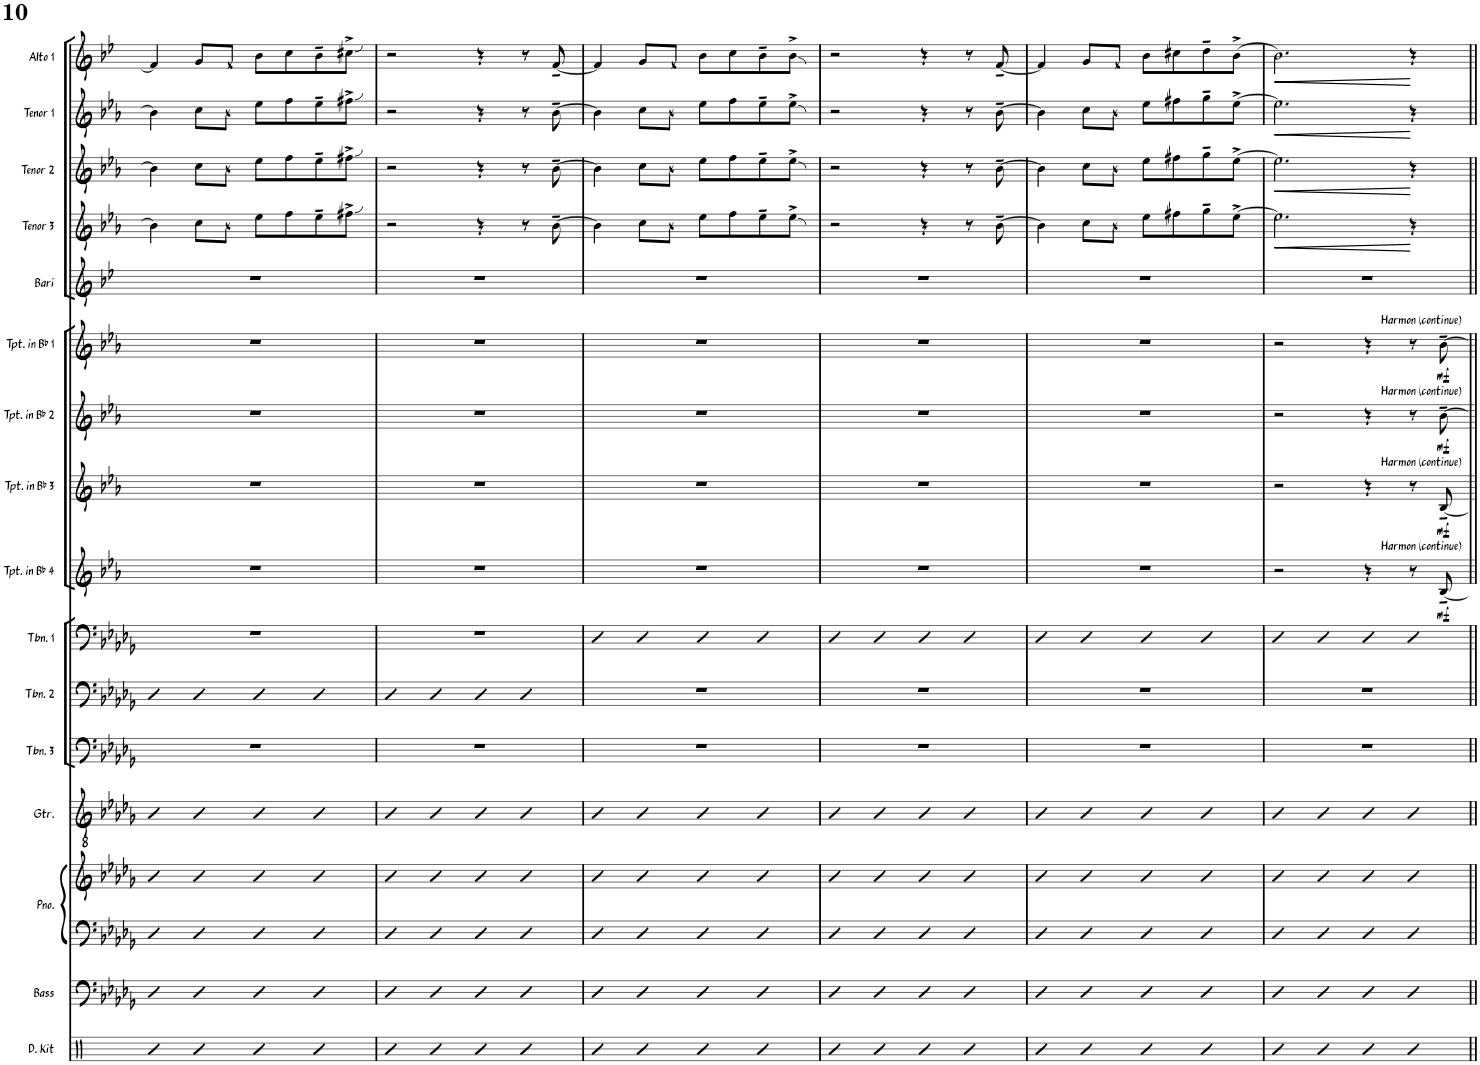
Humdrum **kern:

**kern	**kern	**kern	**kern	**kern	**kern	**kern	**kern	**kern	**dynam	**kern	**dynam	**kern	**dynam	**kern	**dynam	**kern	**kern	**dynam	**kern	**dynam	**kern	**dynam	**kern	**dynam
*part16	*part15	*part14	*part14	*part13	*part12	*part11	*part10	*part9	*part9	*part8	*part8	*part7	*part7	*part6	*part6	*part5	*part4	*part4	*part3	*part3	*part2	*part2	*part1	*part1
*staff17	*staff16	*staff15	*staff14	*staff13	*staff12	*staff11	*staff10	*staff9	*staff9	*staff8	*staff8	*staff7	*staff7	*staff6	*staff6	*staff5	*staff4	*staff4	*staff3	*staff3	*staff2	*staff2	*staff1	*staff1
*I"Drum Kit	*I"Acoustic Bass	*I"Piano	*	*I"Guitar	*I"Trombone 3	*I"Trombone 2	*I"Trombone 1	*I"Trumpet in Bb 4	*	*I"Trumpet in Bb 3	*	*I"Trumpet in Bb 2	*	*I"Trumpet in Bb 1	*	*I"Bari Sax	*I"Tenor Sax 3	*	*I"Tenor Sax 2	*	*I"Tenor Sax 1	*	*I"Alto Sax 1	*
*I'D. Kit	*I'Bass	*I'Pno.	*	*I'Gtr.	*I'Tbn. 3	*I'Tbn. 2	*I'Tbn. 1	*I'Tpt. in Bb 4	*	*I'Tpt. in Bb 3	*	*I'Tpt. in Bb 2	*	*I'Tpt. in Bb 1	*	*I'Bari	*I'Tenor 3	*	*I'Tenor 2	*	*I'Tenor 1	*	*I'Alto 1	*
!!LO:PB:g=z
*clefX	*clefF4	*clefF4	*clefG2	*clefGv2	*clefF4	*clefF4	*clefF4	*clefG2	*	*clefG2	*	*clefG2	*	*clefG2	*	*clefG2	*clefG2	*	*clefG2	*	*clefG2	*	*clefG2	*
*	*Trd7c12	*	*	*	*	*	*	*Trd1c2	*	*Trd1c2	*	*Trd1c2	*	*Trd1c2	*	*Trd12c21	*Trd8c14	*	*Trd8c14	*	*Trd8c14	*	*Trd5c9	*
*k[]	*k[b-e-a-d-g-]	*k[b-e-a-d-g-]	*k[b-e-a-d-g-]	*k[b-e-a-d-g-]	*k[b-e-a-d-g-]	*k[b-e-a-d-g-]	*k[b-e-a-d-g-]	*k[b-e-a-]	*	*k[b-e-a-]	*	*k[b-e-a-]	*	*k[b-e-a-]	*	*k[b-e-]	*k[b-e-a-]	*	*k[b-e-a-]	*	*k[b-e-a-]	*	*k[b-e-]	*
*M4/4	*M4/4	*M4/4	*M4/4	*M4/4	*M4/4	*M4/4	*M4/4	*M4/4	*	*M4/4	*	*M4/4	*	*M4/4	*	*M4/4	*M4/4	*	*M4/4	*	*M4/4	*	*M4/4	*
=58	=58	=58	=58	=58	=58	=58	=58	=58	=58	=58	=58	=58	=58	=58	=58	=58	=58	=58	=58	=58	=58	=58	=58	=58
4R	4D-	4D-	4b-	4B-	1r	4D-	1r	1r	.	1r	.	1r	.	1r	.	1r	4b-\]	.	4b-\]	.	4b-\]	.	4f/]	.
4R	4D-	4D-	4b-	4B-	.	4D-	.	.	.	.	.	.	.	.	.	.	8cc\L	.	8cc\L	.	8cc\L	.	8g/L	.
.	.	.	.	.	.	.	.	.	.	.	.	.	.	.	.	.	8b-\J	.	8b-\J	.	8b-\J	.	8f/J	.
4R	4D-	4D-	4b-	4B-	.	4D-	.	.	.	.	.	.	.	.	.	.	8ee-\L	.	8ee-\L	.	8ee-\L	.	8b-\L	.
.	.	.	.	.	.	.	.	.	.	.	.	.	.	.	.	.	8ff\	.	8ff\	.	8ff\	.	8cc\	.
4R	4D-	4D-	4b-	4B-	.	4D-	.	.	.	.	.	.	.	.	.	.	8ee-~\	.	8ee-~\	.	8ee-~\	.	8b-~\	.
.	.	.	.	.	.	.	.	.	.	.	.	.	.	.	.	.	8ff#X^\J	.	8ff#X^\J	.	8ff#X^\J	.	8cc#X^\J	.
=59	=59	=59	=59	=59	=59	=59	=59	=59	=59	=59	=59	=59	=59	=59	=59	=59	=59	=59	=59	=59	=59	=59	=59	=59
4R	4D-	4D-	4b-	4B-	1r	4D-	1r	1r	.	1r	.	1r	.	1r	.	1r	2r	.	2r	.	2r	.	2r	.
4R	4D-	4D-	4b-	4B-	.	4D-	.	.	.	.	.	.	.	.	.	.	.	.	.	.	.	.	.	.
4R	4D-	4D-	4b-	4B-	.	4D-	.	.	.	.	.	.	.	.	.	.	4r	.	4r	.	4r	.	4r	.
4R	4D-	4D-	4b-	4B-	.	4D-	.	.	.	.	.	.	.	.	.	.	8r	.	8r	.	8r	.	8r	.
.	.	.	.	.	.	.	.	.	.	.	.	.	.	.	.	.	[8b-~\	.	[8b-~\	.	[8b-~\	.	[8f~/	.
=60	=60	=60	=60	=60	=60	=60	=60	=60	=60	=60	=60	=60	=60	=60	=60	=60	=60	=60	=60	=60	=60	=60	=60	=60
4R	4D-	4D-	4b-	4B-	1r	1r	4D-	1r	.	1r	.	1r	.	1r	.	1r	4b-\]	.	4b-\]	.	4b-\]	.	4f/]	.
4R	4D-	4D-	4b-	4B-	.	.	4D-	.	.	.	.	.	.	.	.	.	8cc\L	.	8cc\L	.	8cc\L	.	8g/L	.
.	.	.	.	.	.	.	.	.	.	.	.	.	.	.	.	.	8b-\J	.	8b-\J	.	8b-\J	.	8f/J	.
4R	4D-	4D-	4b-	4B-	.	.	4D-	.	.	.	.	.	.	.	.	.	8ee-\L	.	8ee-\L	.	8ee-\L	.	8b-\L	.
.	.	.	.	.	.	.	.	.	.	.	.	.	.	.	.	.	8ff\	.	8ff\	.	8ff\	.	8cc\	.
4R	4D-	4D-	4b-	4B-	.	.	4D-	.	.	.	.	.	.	.	.	.	8ee-~\	.	8ee-~\	.	8ee-~\	.	8b-~\	.
.	.	.	.	.	.	.	.	.	.	.	.	.	.	.	.	.	8ee-^\J	.	8ee-^\J	.	8ee-^\J	.	8b-^\J	.
=61	=61	=61	=61	=61	=61	=61	=61	=61	=61	=61	=61	=61	=61	=61	=61	=61	=61	=61	=61	=61	=61	=61	=61	=61
4R	4D-	4D-	4b-	4B-	1r	1r	4D-	1r	.	1r	.	1r	.	1r	.	1r	2r	.	2r	.	2r	.	2r	.
4R	4D-	4D-	4b-	4B-	.	.	4D-	.	.	.	.	.	.	.	.	.	.	.	.	.	.	.	.	.
4R	4D-	4D-	4b-	4B-	.	.	4D-	.	.	.	.	.	.	.	.	.	4r	.	4r	.	4r	.	4r	.
4R	4D-	4D-	4b-	4B-	.	.	4D-	.	.	.	.	.	.	.	.	.	8r	.	8r	.	8r	.	8r	.
.	.	.	.	.	.	.	.	.	.	.	.	.	.	.	.	.	[8b-~\	.	[8b-~\	.	[8b-~\	.	[8f~/	.
=62	=62	=62	=62	=62	=62	=62	=62	=62	=62	=62	=62	=62	=62	=62	=62	=62	=62	=62	=62	=62	=62	=62	=62	=62
4R	4D-	4D-	4b-	4B-	1r	1r	4D-	1r	.	1r	.	1r	.	1r	.	1r	4b-\]	.	4b-\]	.	4b-\]	.	4f/]	.
4R	4D-	4D-	4b-	4B-	.	.	4D-	.	.	.	.	.	.	.	.	.	8cc\L	.	8cc\L	.	8cc\L	.	8g/L	.
.	.	.	.	.	.	.	.	.	.	.	.	.	.	.	.	.	8b-\J	.	8b-\J	.	8b-\J	.	8f/J	.
4R	4D-	4D-	4b-	4B-	.	.	4D-	.	.	.	.	.	.	.	.	.	8ee-\L	.	8ee-\L	.	8ee-\L	.	8b-\L	.
.	.	.	.	.	.	.	.	.	.	.	.	.	.	.	.	.	8ff#X\	.	8ff#X\	.	8ff#X\	.	8cc#X\	.
4R	4D-	4D-	4b-	4B-	.	.	4D-	.	.	.	.	.	.	.	.	.	8gg~\	.	8gg~\	.	8gg~\	.	8dd~\	.
.	.	.	.	.	.	.	.	.	.	.	.	.	.	.	.	.	[8ee-^\J	.	[8ee-^\J	.	[8ee-^\J	.	[8b-^\J	.
=63	=63	=63	=63	=63	=63	=63	=63	=63	=63	=63	=63	=63	=63	=63	=63	=63	=63	=63	=63	=63	=63	=63	=63	=63
!	!	!	!	!	!	!	!	!	!	!	!	!	!	!	!	!	!	!LO:HP:b	!	!LO:HP:b	!	!LO:HP:b	!	!LO:HP:b
4R	4D-	4D-	4b-	4B-	1r	1r	4D-	2r	.	2r	.	2r	.	2r	.	1r	2.ee-\]	<	2.ee-\]	<	2.ee-\]	<	2.b-\]	<
4R	4D-	4D-	4b-	4B-	.	.	4D-	.	.	.	.	.	.	.	.	.	.	.	.	.	.	.	.	.
4R	4D-	4D-	4b-	4B-	.	.	4D-	4r	.	4r	.	4r	.	4r	.	.	.	.	.	.	.	.	.	.
4R	4D-	4D-	4b-	4B-	.	.	4D-	8r	.	8r	.	8r	.	8r	.	.	4r	[	4r	[	4r	[	4r	[
!	!	!	!	!	!	!	!	!	!	!	!	!	!	!LO:TX:a:t=Harmon (continue)	!	!	!	!	!	!	!	!	!	!
!	!	!	!	!	!	!	!	!	!	!	!	!LO:TX:a:t=Harmon (continue)	!	!	!	!	!	!	!	!	!	!	!	!
!	!	!	!	!	!	!	!	!	!	!LO:TX:a:t=Harmon (continue)	!	!	!	!	!	!	!	!	!	!	!	!	!	!
!	!	!	!	!	!	!	!	!LO:TX:a:t=Harmon (continue)	!	!	!	!	!	!	!	!	!	!	!	!	!	!	!	!
!	!	!	!	!	!	!	!	!	!LO:DY:b	!	!LO:DY:b	!	!LO:DY:b	!	!LO:DY:b	!	!	!	!	!	!	!	!	!
.	.	.	.	.	.	.	.	[8B-~/	mf	[8B-~/	mf	[8b-~\	mf	[8b-~\	mf	.	.	.	.	.	.	.	.	.
=||	=||	=||	=||	=||	=||	=||	=||	=||	=||	=||	=||	=||	=||	=||	=||	=||	=||	=||	=||	=||	=||	=||	=||	=||
*-	*-	*-	*-	*-	*-	*-	*-	*-	*-	*-	*-	*-	*-	*-	*-	*-	*-	*-	*-	*-	*-	*-	*-	*-
